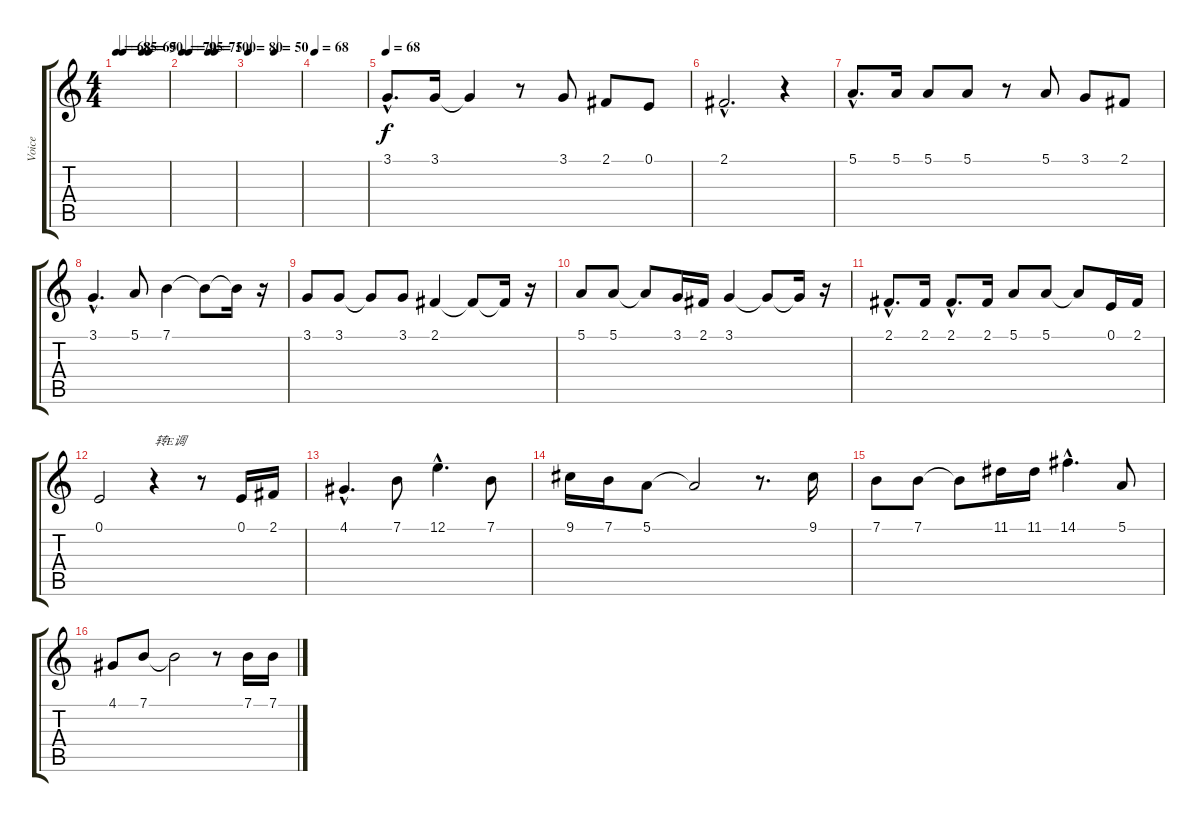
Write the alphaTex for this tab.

\track ("Voice" "Voice") {instrument synthvoice}
\staff {score tabs}
\tuning (E4 B3 G3 D3 A2 E2) {hide}
\ts (4 4)
\tempo 68
\tempo 60
\tempo (85 0.125)
\tempo (65 0.5)
\tempo (90 0.625)
\tempo 68
\clef g2
\ks c
|
\tempo 70
\tempo (95 0.125)
\tempo (75 0.5)
\tempo (100 0.625)
|
\tempo 80
\tempo (50 0.5)
|
\tempo 68
|
\tempo 68
3.1{hac}.8{d} 3.1.16 3.1{t}.4 r.8 3.1.8 2.1.8 0.1.8 |
2.1{hac}.2{d} r.4 |
5.1{hac}.8{d} 5.1.16 5.1.8 5.1.8 r.8 5.1.8 3.1.8 2.1.8 |
3.1{hac}.4{d} 5.1.8 7.1.4 7.1{t}.8 7.1{t}.16 r.16 |
3.1.8 3.1.8 3.1{t}.8 3.1.8 2.1.4 2.1{t}.8 2.1{t}.16 r.16 |
5.1.8 5.1.8 5.1{t}.8 3.1.16 2.1.16 3.1.4 3.1{t}.8 3.1{t}.16 r.16 |
2.1{hac}.8{d} 2.1.16 2.1{hac}.8{d} 2.1.16 5.1.8 5.1.8 5.1{t}.8 0.1.16 2.1.16 |
0.1.2 r.4{txt "转E调"} r.8 0.1.16 2.1.16 |
4.1{hac}.4{d} 7.1.8 12.1{hac}.4{d} 7.1.8 |
9.1.16 7.1.16 5.1.8 5.1{t}.2 r.8{d} 9.1.16 |
7.1.8 7.1.8 7.1{t}.8 11.1.16 11.1.16 14.1{hac}.4{d} 5.1.8 |
4.1.8 7.1.8 7.1{t}.2 r.8 7.1.16 7.1.16
